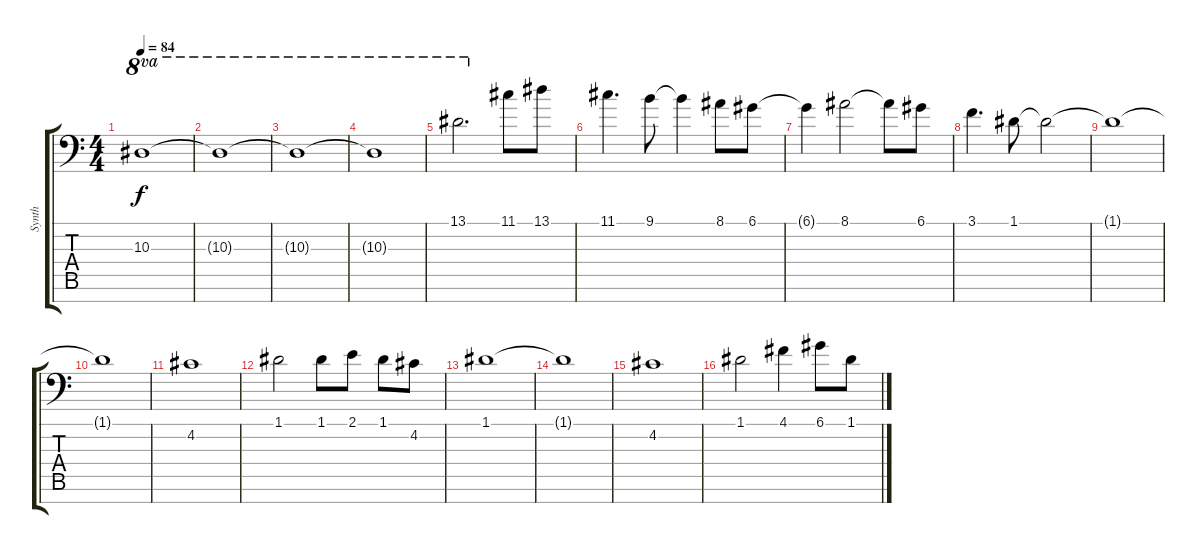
\track ("Synth" "Synth") {instrument electricpiano2}
\staff {score tabs}
\tuning (D4 A3 F3 C3 G2 D2 A1) {hide}
\ts (4 4)
\tempo 84
\clef f4
\ks c
10.3.1{ot 8va dy f} |
10.3{t}.1{ot 8va} |
10.3{t}.1{ot 8va} |
10.3{t}.1{ot 8va} |
13.1.2{d ot 8va} 11.1.8 13.1.8 |
11.1.4{d} 9.1.8 9.1{t}.4 8.1.8 6.1.8 |
6.1{t}.4 8.1.2 8.1{t}.8 6.1.8 |
3.1.4{d} 1.1.8 1.1{t}.2 |
1.1{t}.1 |
1.1{t}.1 |
4.2.1 |
1.1.2 1.1.8 2.1.8 1.1.8 4.2.8 |
1.1.1 |
1.1{t}.1 |
4.2.1 |
1.1.2 4.1.4 6.1.8 1.1.8
